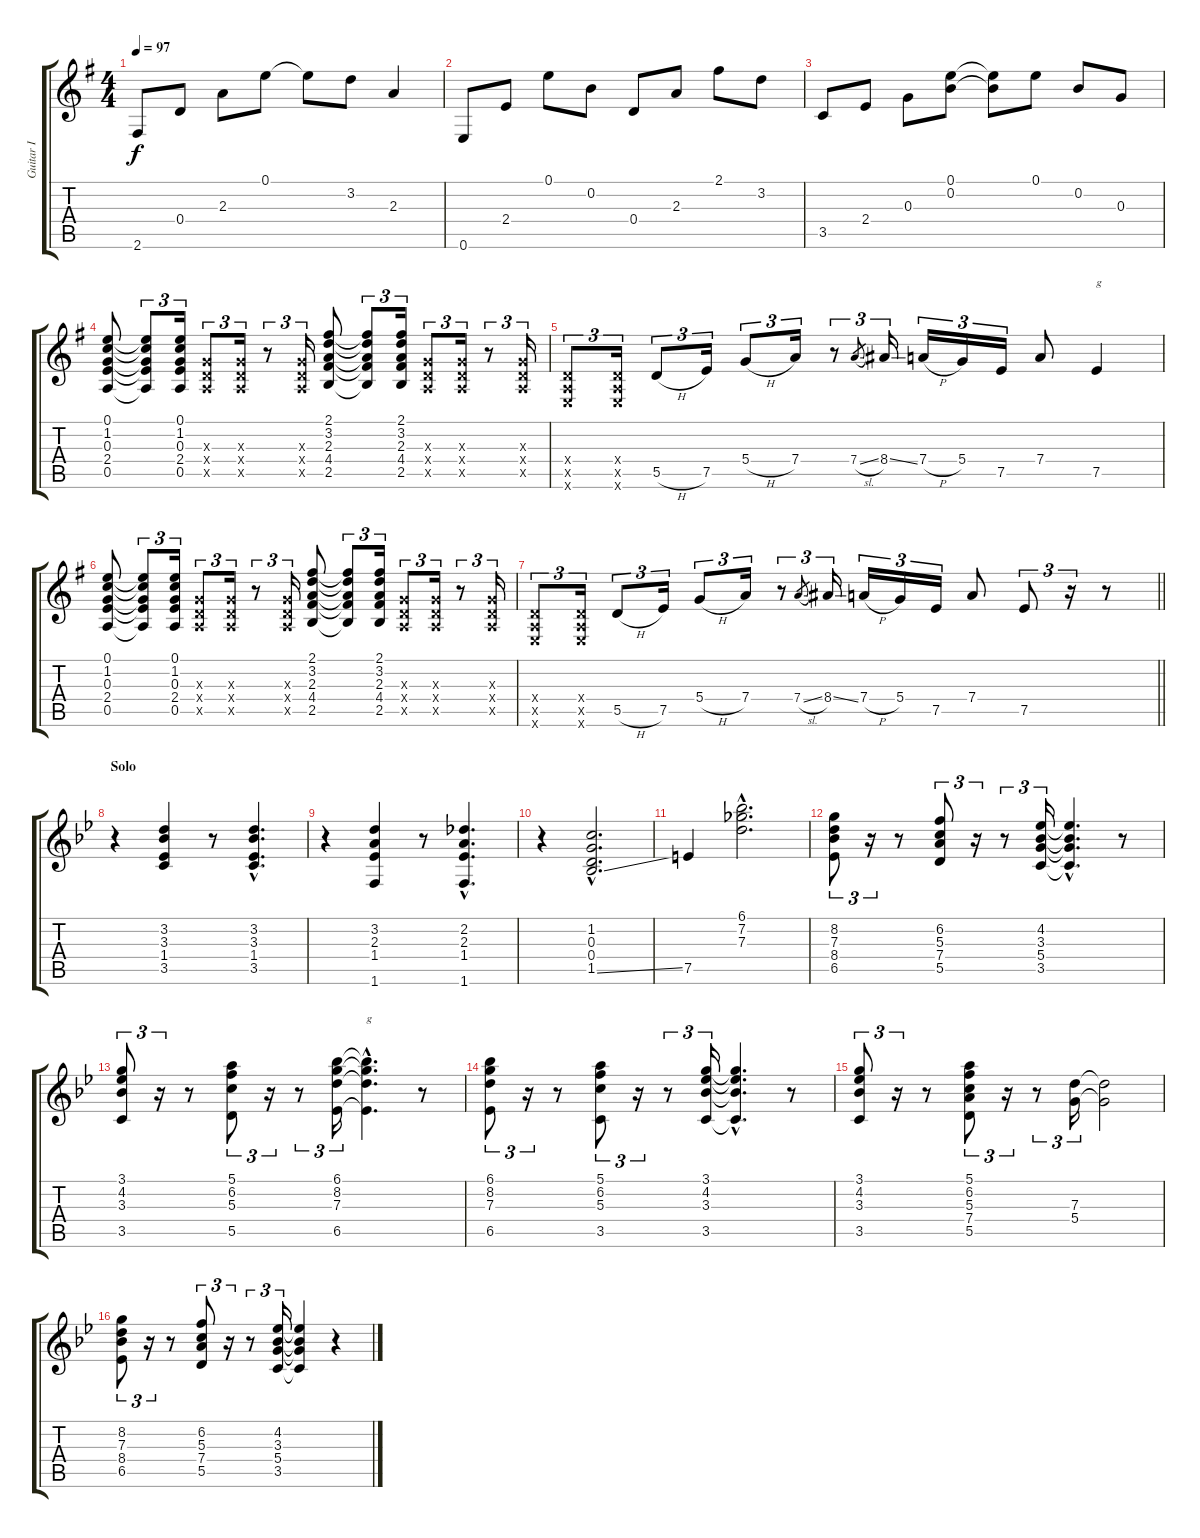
\track ("Guitar I" "Guitar I") {instrument electricguitarjazz}
\staff {score tabs}
\tuning (E4 B3 G3 D3 A2 E2) {hide}
\ts (4 4)
\tempo 97
\clef g2
\ks g
2.6.8{dy f} 0.4.8 2.3.8 0.1.8 0.1{t}.8 3.2.8 2.3.4 |
0.6.8 2.4.8 0.1.8 0.2.8 0.4.8 2.3.8 2.1.8 3.2.8 |
3.5.8 2.4.8 0.3.8 (0.1 0.2).8 (0.1{t} 0.2{t}).8 0.1.8 0.2.8 0.3.8 |
(0.1 1.2 0.3 2.4 0.5).8 (0.1{t} 1.2{t} 0.3{t} 2.4{t} 0.5{t}).8{tu (3 2)} (0.1 1.2 0.3 2.4 0.5).16{tu (3 2)} (0.3{x} 0.4{x} 0.5{x}).8{tu (3 2)} (0.3{x} 0.4{x} 0.5{x}).16{tu (3 2)} r.8{tu (3 2)} (0.3{x} 0.4{x} 0.5{x}).16{tu (3 2)} (2.1 3.2 2.3 4.4 2.5).8 (2.1{t} 3.2{t} 2.3{t} 4.4{t} 2.5{t}).8{tu (3 2)} (2.1 3.2 2.3 4.4 2.5).16{tu (3 2)} (0.3{x} 0.4{x} 0.5{x}).8{tu (3 2)} (0.3{x} 0.4{x} 0.5{x}).16{tu (3 2)} r.8{tu (3 2)} (0.3{x} 0.4{x} 0.5{x}).16{tu (3 2)} |
(0.4{x} 0.5{x} 0.6{x}).8{tu (3 2)} (0.4{x} 0.5{x} 0.6{x}).16{tu (3 2)} 5.5{h}.8{tu (3 2)} 7.5.16{tu (3 2)} 5.4{h}.8{tu (3 2)} 7.4.16{tu (3 2)} r.8{tu (3 2)} 7.4{sl}.8{gr} 8.4{ss}.16{tu (3 2)} 7.4{h}.16{tu (3 2)} 5.4.16{tu (3 2)} 7.5.16{tu (3 2)} 7.4.8 7.5.4{txt "g"} |
(0.1 1.2 0.3 2.4 0.5).8 (0.1{t} 1.2{t} 0.3{t} 2.4{t} 0.5{t}).8{tu (3 2)} (0.1 1.2 0.3 2.4 0.5).16{tu (3 2)} (0.3{x} 0.4{x} 0.5{x}).8{tu (3 2)} (0.3{x} 0.4{x} 0.5{x}).16{tu (3 2)} r.8{tu (3 2)} (0.3{x} 0.4{x} 0.5{x}).16{tu (3 2)} (2.1 3.2 2.3 4.4 2.5).8 (2.1{t} 3.2{t} 2.3{t} 4.4{t} 2.5{t}).8{tu (3 2)} (2.1 3.2 2.3 4.4 2.5).16{tu (3 2)} (0.3{x} 0.4{x} 0.5{x}).8{tu (3 2)} (0.3{x} 0.4{x} 0.5{x}).16{tu (3 2)} r.8{tu (3 2)} (0.3{x} 0.4{x} 0.5{x}).16{tu (3 2)} |
\barLineRight lightlight
(0.4{x} 0.5{x} 0.6{x}).8{tu (3 2)} (0.4{x} 0.5{x} 0.6{x}).16{tu (3 2)} 5.5{h}.8{tu (3 2)} 7.5.16{tu (3 2)} 5.4{h}.8{tu (3 2)} 7.4.16{tu (3 2)} r.8{tu (3 2)} 7.4{sl}.8{gr} 8.4{ss}.16{tu (3 2)} 7.4{h}.16{tu (3 2)} 5.4.16{tu (3 2)} 7.5.16{tu (3 2)} 7.4.8 7.5.8{tu (3 2)} r.16{tu (3 2)} r.8 |
\section ("" "Solo")
\ks bb
r.4 (3.2 3.3 1.4 3.5).4 r.8 (3.2{hac} 3.3{hac} 1.4{hac} 3.5{hac}).4{d} |
r.4 (3.2 2.3 1.4 1.6).4 r.8 (2.2{hac} 2.3{hac} 1.4{hac} 1.6{hac}).4{d} |
r.4 (1.2{hac} 0.3{hac} 0.4{hac} 1.5{ss hac}).2{d} |
7.5.4 (6.1{hac} 7.2{hac} 7.3{hac}).2{d} |
(8.2 7.3 8.4 6.5).8{tu (3 2)} r.16{tu (3 2)} r.8 (6.2 5.3 7.4 5.5).8{tu (3 2)} r.16{tu (3 2)} r.8{tu (3 2)} (4.2 3.3 5.4 3.5).16{tu (3 2)} (4.2{hac t} 3.3{hac t} 5.4{hac t} 3.5{hac t}).4{d} r.8 |
(3.1 4.2 3.3 3.5).8{tu (3 2)} r.16{tu (3 2)} r.8 (5.1 6.2 5.3 5.5).8{tu (3 2)} r.16{tu (3 2)} r.8{tu (3 2)} (6.1 8.2 7.3 6.5).16{tu (3 2)} (6.1{hac t} 8.2{hac t} 7.3{hac t} 6.5{hac t}).4{d txt "g"} r.8 |
(6.1 8.2 7.3 6.5).8{tu (3 2)} r.16{tu (3 2)} r.8 (5.1 6.2 5.3 3.5).8{tu (3 2)} r.16{tu (3 2)} r.8{tu (3 2)} (3.1 4.2 3.3 3.5).16{tu (3 2)} (3.1{hac t} 4.2{hac t} 3.3{hac t} 3.5{hac t}).4{d} r.8 |
(3.1 4.2 3.3 3.5).8{tu (3 2)} r.16{tu (3 2)} r.8 (5.1 6.2 5.3 7.4 5.5).8{tu (3 2)} r.16{tu (3 2)} r.8{tu (3 2)} (7.3 5.4).16{tu (3 2)} (7.3{t} 5.4{t}).2 |
(8.2 7.3 8.4 6.5).8{tu (3 2)} r.16{tu (3 2)} r.8 (6.2 5.3 7.4 5.5).8{tu (3 2)} r.16{tu (3 2)} r.8{tu (3 2)} (4.2 3.3 5.4 3.5).16{tu (3 2)} (4.2{t} 3.3{t} 5.4{t} 3.5{t}).4 r.4
